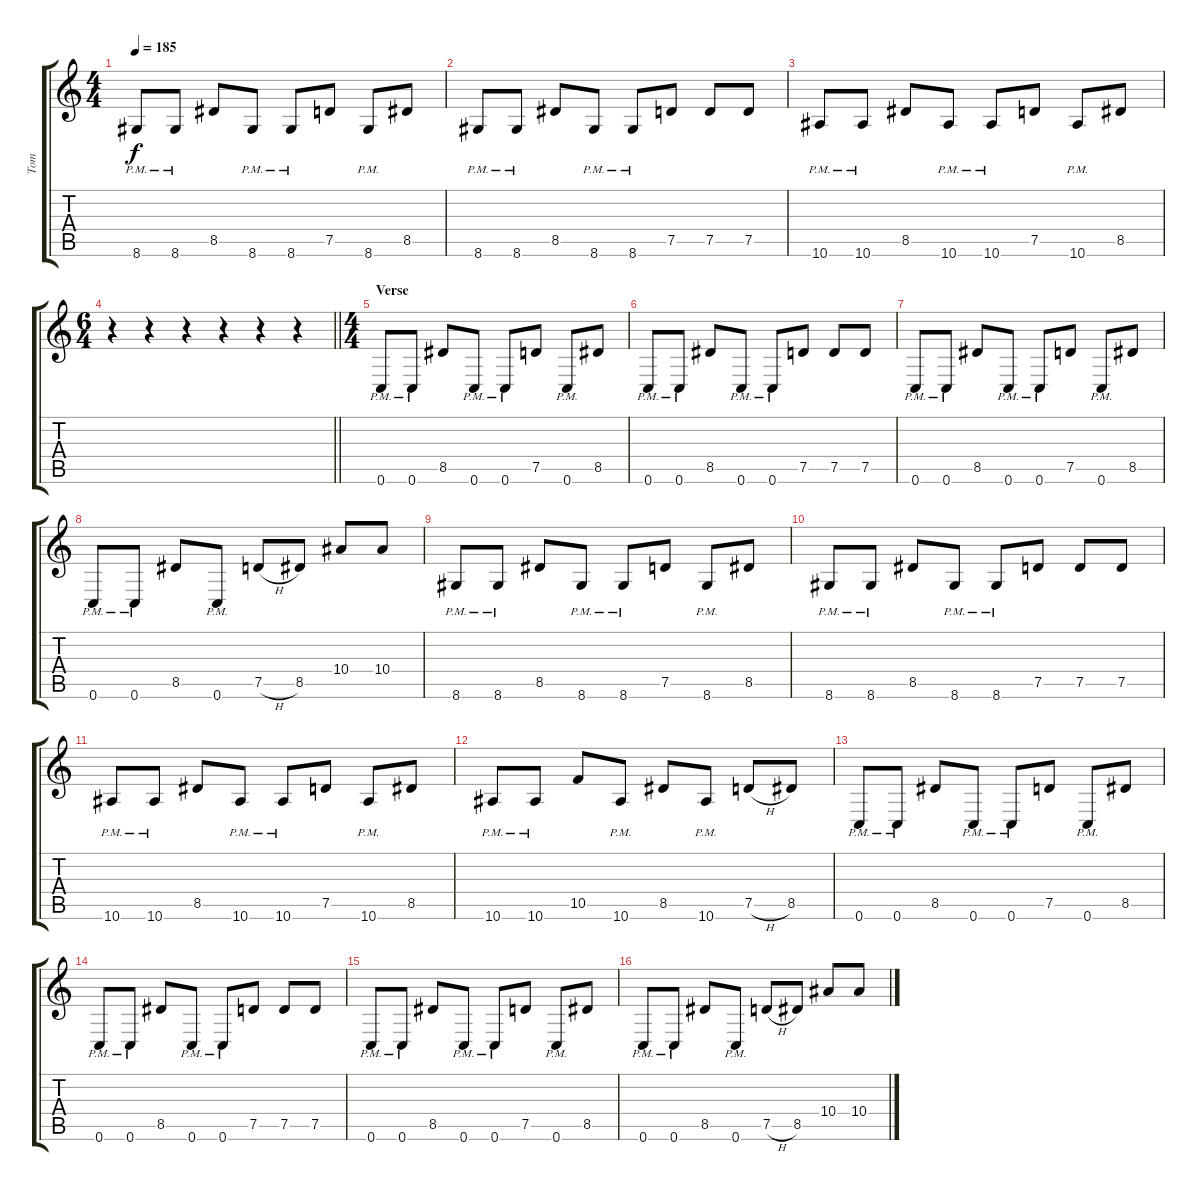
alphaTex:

\track ("Tom" "Tom") {instrument distortionguitar}
\staff {score tabs}
\tuning (D4 A3 F3 C3 G2 C2) {hide}
\ts (4 4)
\tempo 185
\clef g2
\ks c
8.6{pm}.8{dy f} 8.6{pm}.8 8.5.8 8.6{pm}.8 8.6{pm}.8 7.5.8 8.6{pm}.8 8.5.8 |
8.6{pm}.8 8.6{pm}.8 8.5.8 8.6{pm}.8 8.6{pm}.8 7.5.8 7.5.8 7.5.8 |
10.6{pm}.8 10.6{pm}.8 8.5.8 10.6{pm}.8 10.6{pm}.8 7.5.8 10.6{pm}.8 8.5.8 |
\ts (6 4)
\barLineRight lightlight
r.4 r.4 r.4 r.4 r.4 r.4 |
\ts (4 4)
\section ("" "Verse")
0.6{pm}.8 0.6{pm}.8 8.5.8 0.6{pm}.8 0.6{pm}.8 7.5.8 0.6{pm}.8 8.5.8 |
0.6{pm}.8 0.6{pm}.8 8.5.8 0.6{pm}.8 0.6{pm}.8 7.5.8 7.5.8 7.5.8 |
0.6{pm}.8 0.6{pm}.8 8.5.8 0.6{pm}.8 0.6{pm}.8 7.5.8 0.6{pm}.8 8.5.8 |
0.6{pm}.8 0.6{pm}.8 8.5.8 0.6{pm}.8 7.5{h}.8 8.5.8 10.4.8 10.4.8 |
8.6{pm}.8 8.6{pm}.8 8.5.8 8.6{pm}.8 8.6{pm}.8 7.5.8 8.6{pm}.8 8.5.8 |
8.6{pm}.8 8.6{pm}.8 8.5.8 8.6{pm}.8 8.6{pm}.8 7.5.8 7.5.8 7.5.8 |
10.6{pm}.8 10.6{pm}.8 8.5.8 10.6{pm}.8 10.6{pm}.8 7.5.8 10.6{pm}.8 8.5.8 |
10.6{pm}.8 10.6{pm}.8 10.5.8 10.6{pm}.8 8.5.8 10.6{pm}.8 7.5{h}.8 8.5.8 |
0.6{pm}.8 0.6{pm}.8 8.5.8 0.6{pm}.8 0.6{pm}.8 7.5.8 0.6{pm}.8 8.5.8 |
0.6{pm}.8 0.6{pm}.8 8.5.8 0.6{pm}.8 0.6{pm}.8 7.5.8 7.5.8 7.5.8 |
0.6{pm}.8 0.6{pm}.8 8.5.8 0.6{pm}.8 0.6{pm}.8 7.5.8 0.6{pm}.8 8.5.8 |
0.6{pm}.8 0.6{pm}.8 8.5.8 0.6{pm}.8 7.5{h}.8 8.5.8 10.4.8 10.4.8
